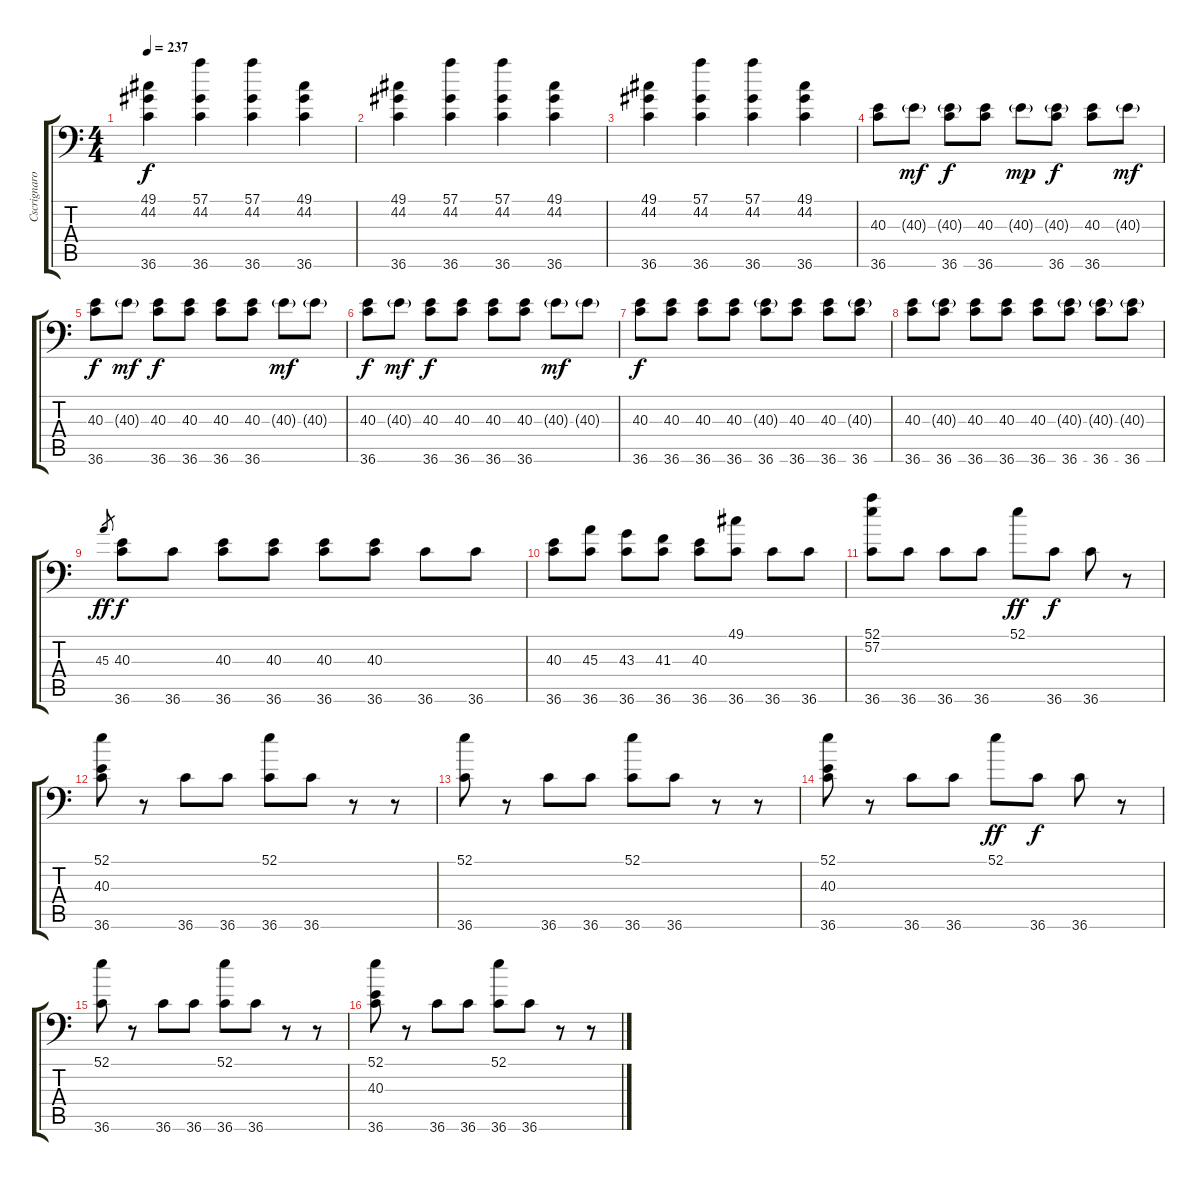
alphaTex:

\track ("Cscrignaro" "Cscrignaro") {instrument acousticgrandpiano}
\staff {score tabs}
\tuning (C-1 C-1 C-1 C-1 C-1 C-1) {hide}
\ts (4 4)
\tempo 237
\clef f4
\ks c
(49.1 44.2 36.6).4{dy f} (57.1 44.2 36.6).4 (57.1 44.2 36.6).4 (49.1 44.2 36.6).4 |
(49.1 44.2 36.6).4 (57.1 44.2 36.6).4 (57.1 44.2 36.6).4 (49.1 44.2 36.6).4 |
(49.1 44.2 36.6).4 (57.1 44.2 36.6).4 (57.1 44.2 36.6).4 (49.1 44.2 36.6).4 |
(40.3 36.6).8 40.3{g}.8{dy mf} (40.3{g} 36.6).8{dy f} (40.3 36.6).8 40.3{g}.8{dy mp} (40.3{g} 36.6).8{dy f} (40.3 36.6).8 40.3{g}.8{dy mf} |
(40.3 36.6).8{dy f} 40.3{g}.8{dy mf} (40.3 36.6).8{dy f} (40.3 36.6).8 (40.3 36.6).8 (40.3 36.6).8 40.3{g}.8{dy mf} 40.3{g}.8 |
(40.3 36.6).8{dy f} 40.3{g}.8{dy mf} (40.3 36.6).8{dy f} (40.3 36.6).8 (40.3 36.6).8 (40.3 36.6).8 40.3{g}.8{dy mf} 40.3{g}.8 |
(40.3 36.6).8{dy f} (40.3 36.6).8 (40.3 36.6).8 (40.3 36.6).8 (40.3{g} 36.6).8 (40.3 36.6).8 (40.3 36.6).8 (40.3{g} 36.6).8 |
(40.3 36.6).8 (40.3{g} 36.6).8 (40.3 36.6).8 (40.3 36.6).8 (40.3 36.6).8 (40.3{g} 36.6).8 (40.3{g} 36.6).8 (40.3{g} 36.6).8 |
45.3.8{gr dy ff} (40.3 36.6).8{dy f} 36.6.8 (40.3 36.6).8 (40.3 36.6).8 (40.3 36.6).8 (40.3 36.6).8 36.6.8 36.6.8 |
(40.3 36.6).8 (45.3 36.6).8 (43.3 36.6).8 (41.3 36.6).8 (40.3 36.6).8 (49.1 36.6).8 36.6.8 36.6.8 |
(52.1 57.2 36.6).8 36.6.8 36.6.8 36.6.8 52.1.8{dy ff} 36.6.8{dy f} 36.6.8 r.8 |
(52.1 40.3 36.6).8 r.8 36.6.8 36.6.8 (52.1 36.6).8 36.6.8 r.8 r.8 |
(52.1 36.6).8 r.8 36.6.8 36.6.8 (52.1 36.6).8 36.6.8 r.8 r.8 |
(52.1 40.3 36.6).8 r.8 36.6.8 36.6.8 52.1.8{dy ff} 36.6.8{dy f} 36.6.8 r.8 |
(52.1 36.6).8 r.8 36.6.8 36.6.8 (52.1 36.6).8 36.6.8 r.8 r.8 |
(52.1 40.3 36.6).8 r.8 36.6.8 36.6.8 (52.1 36.6).8 36.6.8 r.8 r.8
